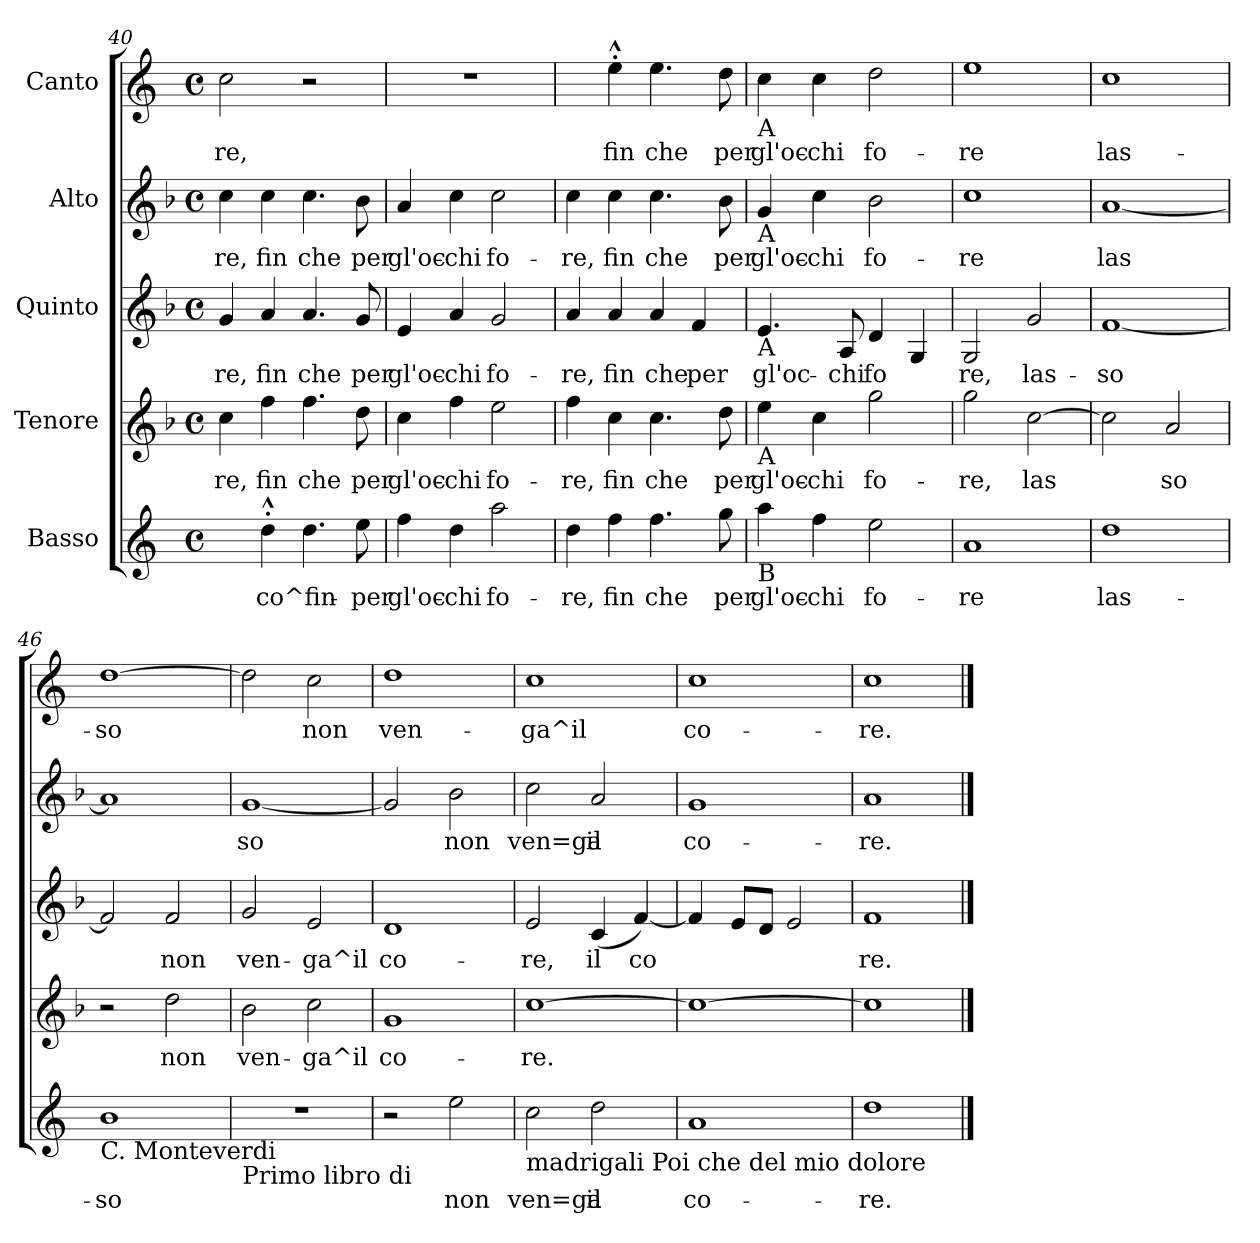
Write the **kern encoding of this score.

**kern	**text	**kern	**text	**kern	**text	**kern	**text	**kern	**text
*part5	*part5	*part4	*part4	*part3	*part3	*part2	*part2	*part1	*part1
*staff5	*staff5	*staff4	*staff4	*staff3	*staff3	*staff2	*staff2	*staff1	*staff1
*I"Basso	*	*I"Tenore	*	*I"Quinto	*	*I"Alto	*	*I"Canto	*
*k[]	*	*k[b-]	*	*k[b-]	*	*k[b-]	*	*k[]	*
*C:	*	*F:	*	*F:	*	*F:	*	*C:	*
*M4/4	*	*M4/4	*	*M4/4	*	*M4/4	*	*M4/4	*
*met(c)	*	*met(c)	*	*met(c)	*	*met(c)	*	*met(c)	*
=40	=40	=40	=40	=40	=40	=40	=40	=40	=40
!	!	!	!LO:LY:b:cj	!	!LO:LY:b:cj	!	!LO:LY:b:cj	!	!LO:LY:b:cj
4ryy	.	4cc\	-re,	4g/	-re,	4cc\	-re,	2cc\	-re,
!	!LO:LY:b:cj	!	!LO:LY:b:cj	!	!LO:LY:b:cj	!	!LO:LY:b:cj	!	!
4dd^^<'<\	co^fin-	4ff\	fin	4a/	fin	4cc\	fin	.	.
!	!	!	!LO:LY:b:cj	!	!LO:LY:b:cj	!	!LO:LY:b:cj	!	!
4.dd\	.	4.ff\	che	4.a/	che	4.cc\	che	2r	.
!	!LO:LY:b:cj	!	!LO:LY:b:cj	!	!LO:LY:b:cj	!	!LO:LY:b:cj	!	!
8ee\	-per	8dd\	per	8g/	per	8b-\	per	.	.
=41	=41	=41	=41	=41	=41	=41	=41	=41	=41
!	!LO:LY:b:cj	!	!LO:LY:b:cj	!	!LO:LY:b:cj	!	!LO:LY:b:cj	!	!
4ff\	gl'oc-	4cc\	gl'oc-	4e/	gl'oc-	4a/	gl'oc-	1r	.
!	!LO:LY:b:cj	!	!LO:LY:b:cj	!	!LO:LY:b:cj	!	!LO:LY:b:cj	!	!
4dd\	-chi	4ff\	-chi	4a/	-chi	4cc\	-chi	.	.
!	!LO:LY:b:cj	!	!LO:LY:b:cj	!	!LO:LY:b:cj	!	!LO:LY:b:cj	!	!
2aa\	fo-	2ee\	fo-	2g/	fo-	2cc\	fo-	.	.
=42	=42	=42	=42	=42	=42	=42	=42	=42	=42
!	!LO:LY:b:cj	!	!LO:LY:b:cj	!	!LO:LY:b:cj	!	!LO:LY:b:cj	!	!
4dd\	-re,	4ff\	-re,	4a/	-re,	4cc\	-re,	4ryy	.
!	!LO:LY:b:cj	!	!LO:LY:b:cj	!	!LO:LY:b:cj	!	!LO:LY:b:cj	!	!LO:LY:b:cj
4ff\	fin	4cc\	fin	4a/	fin	4cc\	fin	4ee^^<'<\	fin
!	!LO:LY:b:cj	!	!LO:LY:b:cj	!	!LO:LY:b:cj	!	!LO:LY:b:cj	!	!LO:LY:b:cj
4.ff\	che	4.cc\	che	4a/	che	4.cc\	che	4.ee\	che
!	!	!	!	!	!LO:LY:b:cj	!	!	!	!
.	.	.	.	4f/	per	.	.	.	.
!	!LO:LY:b:cj	!	!LO:LY:b:cj	!	!	!	!LO:LY:b:cj	!	!LO:LY:b:cj
8gg\	per	8dd\	per	.	.	8b-\	per	8dd\	per
!!LO:PB:g=z
=43	=43	=43	=43	=43	=43	=43	=43	=43	=43
!	!	!	!	!	!	!	!	!LO:TX:b:t=A	!
!	!	!	!	!	!	!LO:TX:b:t=A	!	!	!
!	!	!	!	!LO:TX:b:t=A	!	!	!	!	!
!	!	!LO:TX:b:t=A	!	!	!	!	!	!	!
!LO:TX:b:t=B	!	!	!	!	!	!	!	!	!
!	!LO:LY:b:cj	!	!LO:LY:b:cj	!	!LO:LY:b:cj	!	!LO:LY:b:cj	!	!LO:LY:b:cj
4aa\	gl'oc-	4ee\	gl'oc-	4.e/	gl'oc-	4g/	gl'oc-	4cc\	gl'oc-
!	!LO:LY:b:cj	!	!LO:LY:b:cj	!	!	!	!LO:LY:b:cj	!	!LO:LY:b:cj
4ff\	-chi	4cc\	-chi	.	.	4cc\	-chi	4cc\	-chi
!	!	!	!	!	!LO:LY:b:cj	!	!	!	!
.	.	.	.	8A/	-chi	.	.	.	.
!	!LO:LY:b:cj	!	!LO:LY:b:cj	!	!LO:LY:b:cj	!	!LO:LY:b:cj	!	!LO:LY:b:cj
2ee\	fo-	2gg\	fo-	4d/	fo-	2b-\	fo-	2dd\	fo-
!	!	!	!	!	!LO:LY:b:cj	!	!	!	!
.	.	.	.	4G/	--	.	.	.	.
=44	=44	=44	=44	=44	=44	=44	=44	=44	=44
!	!LO:LY:b:cj	!	!LO:LY:b:cj	!	!LO:LY:b:cj	!	!LO:LY:b:cj	!	!LO:LY:b:cj
1a	-re	2gg\	-re,	2G/	-re,	1cc	-re	1ee	-re
!	!	!	!LO:LY:b:cj	!	!LO:LY:b:cj	!	!	!	!
.	.	[>2cc\	las-	2g/	las-	.	.	.	.
=45	=45	=45	=45	=45	=45	=45	=45	=45	=45
!	!LO:LY:b:cj	!	!LO:LY:b:cj	!	!LO:LY:b:cj	!	!LO:LY:b:cj	!	!LO:LY:b:cj
1dd	las-	2cc\]	--	[<1f	-so	[<1a	las-	1cc	las-
!	!	!	!LO:LY:b:cj	!	!	!	!	!	!
.	.	2a/	-so	.	.	.	.	.	.
=46	=46	=46	=46	=46	=46	=46	=46	=46	=46
!LO:TX:b:t=C. Monteverdi	!	!	!	!	!	!	!	!	!
!	!LO:LY:b:cj	!	!	!	!LO:LY:b:cj	!	!LO:LY:b:cj	!	!LO:LY:b:cj
1b	-so	2r	.	2f/]	.	1a]	--	[>1dd	-so
!	!	!	!LO:LY:b:cj	!	!LO:LY:b:cj	!	!	!	!
.	.	2dd\	non	2f/	non	.	.	.	.
=47	=47	=47	=47	=47	=47	=47	=47	=47	=47
!LO:TX:b:t=Primo libro di	!	!	!	!	!	!	!	!	!
!	!	!	!LO:LY:b:cj	!	!LO:LY:b:cj	!	!LO:LY:b:cj	!	!LO:LY:b:cj
1r	.	2b-\	ven-	2g/	ven-	[<1g	-so	2dd\]	.
!	!	!	!LO:LY:b:cj	!	!LO:LY:b:cj	!	!	!	!LO:LY:b:cj
.	.	2cc\	-ga^il	2e/	-ga^il	.	.	2cc\	non
=48	=48	=48	=48	=48	=48	=48	=48	=48	=48
!	!	!	!LO:LY:b:cj	!	!LO:LY:b:cj	!	!LO:LY:b:cj	!	!LO:LY:b:cj
2r	.	1g	co-	1d	co-	2g/]	.	1dd	ven-
!	!LO:LY:b:cj	!	!	!	!	!	!LO:LY:b:cj	!	!
2ee\	non	.	.	.	.	2b-\	non	.	.
=49	=49	=49	=49	=49	=49	=49	=49	=49	=49
!LO:TX:b:t=madrigali Poi che del mio dolore	!	!	!	!	!	!	!	!	!
!	!LO:LY:b:cj	!	!LO:LY:b:cj	!	!LO:LY:b:cj	!	!LO:LY:b:cj	!	!LO:LY:b:cj
2cc\	ven=ga	[>1cc	-re.	2e/	-re,	2cc\	ven=ga	1cc	-ga^il
!	!LO:LY:b:cj	!	!	!	!LO:LY:b:cj	!	!LO:LY:b:cj	!	!
2dd\	il	.	.	(>4c/	il	2a/	il	.	.
!	!	!	!	!	!LO:LY:b:cj	!	!	!	!
.	.	.	.	[<4f/)	co-	.	.	.	.
=50	=50	=50	=50	=50	=50	=50	=50	=50	=50
!	!LO:LY:b:cj	!	!LO:LY:b:cj	!	!LO:LY:b:cj	!	!LO:LY:b:cj	!	!LO:LY:b:cj
1a	co-	1cc_>	.	4f/]	--	1g	co-	1cc	co-
!	!	!	!	!	!LO:LY:b:cj	!	!	!	!
.	.	.	.	8e/L	--	.	.	.	.
!	!	!	!	!	!LO:LY:b:cj	!	!	!	!
.	.	.	.	8d/J	--	.	.	.	.
!	!	!	!	!	!LO:LY:b:cj	!	!	!	!
.	.	.	.	2e/	--	.	.	.	.
=51	=51	=51	=51	=51	=51	=51	=51	=51	=51
!	!LO:LY:b:cj	!	!LO:LY:b:cj	!	!LO:LY:b:cj	!	!LO:LY:b:cj	!	!LO:LY:b:cj
1dd	-re.	1cc]	.	1f	-re.	1a	-re.	1cc	-re.
==	==	==	==	==	==	==	==	==	==
*-	*-	*-	*-	*-	*-	*-	*-	*-	*-
